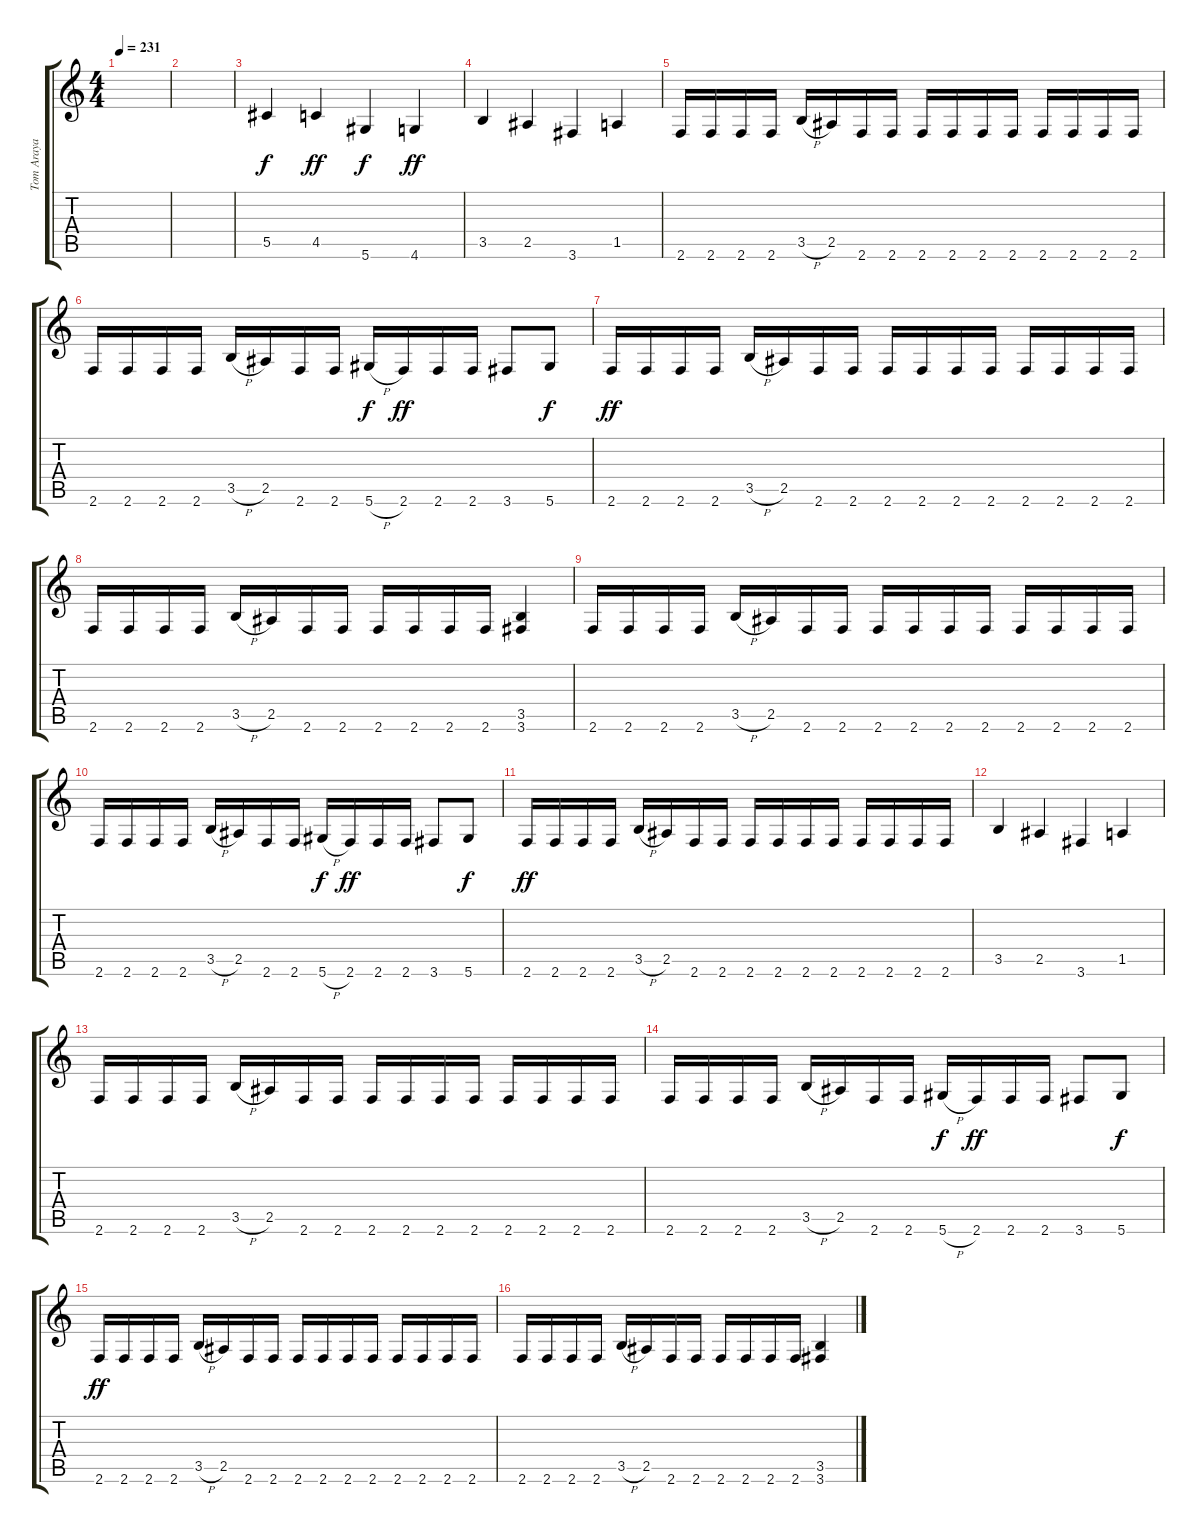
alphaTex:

\track ("Tom Araya" "Tom Araya") {instrument electricbassfinger}
\staff {score tabs}
\tuning (Eb4 Bb3 Gb3 Db3 Ab2 Eb2) {hide}
\ts (4 4)
\tempo 231
\clef g2
\ks c
|
|
5.5.4 4.5.4{dy ff} 5.6.4{dy f} 4.6.4{dy ff} |
3.5.4 2.5.4 3.6.4 1.5.4 |
2.6.16 2.6.16 2.6.16 2.6.16 3.5{h}.16 2.5.16 2.6.16 2.6.16 2.6.16 2.6.16 2.6.16 2.6.16 2.6.16 2.6.16 2.6.16 2.6.16 |
2.6.16 2.6.16 2.6.16 2.6.16 3.5{h}.16 2.5.16 2.6.16 2.6.16 5.6{h}.16{dy f} 2.6.16{dy ff} 2.6.16 2.6.16 3.6.8 5.6.8{dy f} |
2.6.16{dy ff} 2.6.16 2.6.16 2.6.16 3.5{h}.16 2.5.16 2.6.16 2.6.16 2.6.16 2.6.16 2.6.16 2.6.16 2.6.16 2.6.16 2.6.16 2.6.16 |
2.6.16 2.6.16 2.6.16 2.6.16 3.5{h}.16 2.5.16 2.6.16 2.6.16 2.6.16 2.6.16 2.6.16 2.6.16 (3.5 3.6).4 |
2.6.16 2.6.16 2.6.16 2.6.16 3.5{h}.16 2.5.16 2.6.16 2.6.16 2.6.16 2.6.16 2.6.16 2.6.16 2.6.16 2.6.16 2.6.16 2.6.16 |
2.6.16 2.6.16 2.6.16 2.6.16 3.5{h}.16 2.5.16 2.6.16 2.6.16 5.6{h}.16{dy f} 2.6.16{dy ff} 2.6.16 2.6.16 3.6.8 5.6.8{dy f} |
2.6.16{dy ff} 2.6.16 2.6.16 2.6.16 3.5{h}.16 2.5.16 2.6.16 2.6.16 2.6.16 2.6.16 2.6.16 2.6.16 2.6.16 2.6.16 2.6.16 2.6.16 |
3.5.4 2.5.4 3.6.4 1.5.4 |
2.6.16 2.6.16 2.6.16 2.6.16 3.5{h}.16 2.5.16 2.6.16 2.6.16 2.6.16 2.6.16 2.6.16 2.6.16 2.6.16 2.6.16 2.6.16 2.6.16 |
2.6.16 2.6.16 2.6.16 2.6.16 3.5{h}.16 2.5.16 2.6.16 2.6.16 5.6{h}.16{dy f} 2.6.16{dy ff} 2.6.16 2.6.16 3.6.8 5.6.8{dy f} |
2.6.16{dy ff} 2.6.16 2.6.16 2.6.16 3.5{h}.16 2.5.16 2.6.16 2.6.16 2.6.16 2.6.16 2.6.16 2.6.16 2.6.16 2.6.16 2.6.16 2.6.16 |
2.6.16 2.6.16 2.6.16 2.6.16 3.5{h}.16 2.5.16 2.6.16 2.6.16 2.6.16 2.6.16 2.6.16 2.6.16 (3.5 3.6).4
